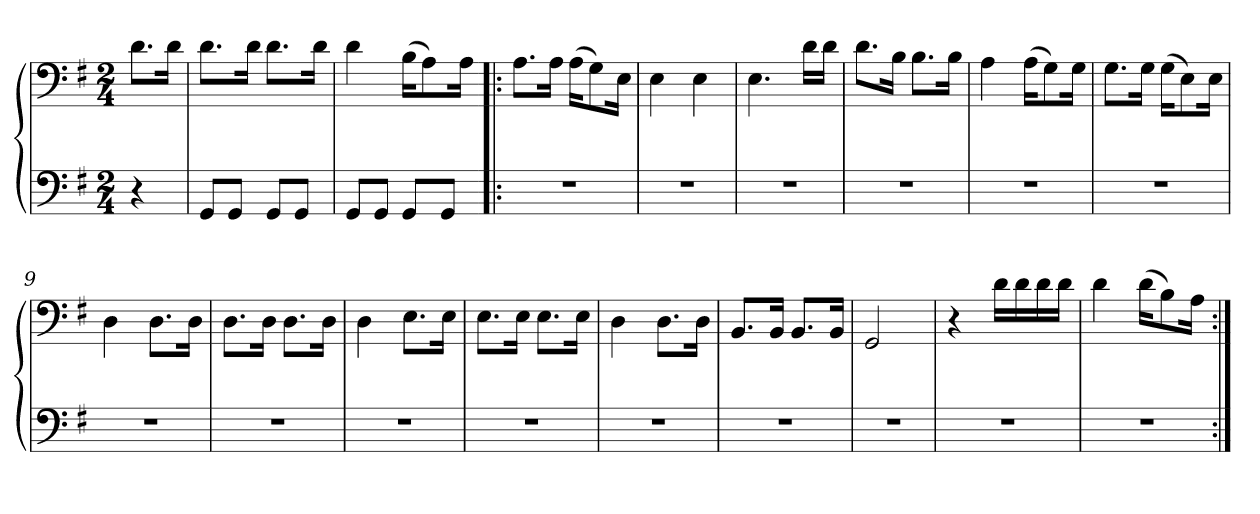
**kern	**kern
*part1	*part1
*staff2	*staff1
*clefF4	*clefF4
*k[f#]	*k[f#]
*M2/4	*M2/4
=	=
4r	8.d\L
.	16d\Jk
=1	=1
8GG/L	8.d\L
8GG/J	.
.	16d\Jk
8GG/L	8.d\L
8GG/J	.
.	16d\Jk
=2	=2
8GG/L	4d\
8GG/J	.
8GG/L	(16B\KL
.	8A\)
8GG/J	.
.	16A\Jk
=3!|:	=3!|:
2r	8.A\L
.	16A\Jk
.	(16A\KL
.	8G\)
.	16E\Jk
=4	=4
2r	4E\
.	4E\
=5	=5
2r	4.E\
.	16d\LL
.	16d\JJ
=6	=6
2r	8.d\L
.	16B\Jk
.	8.B\L
.	16B\Jk
=7	=7
2r	4A\
.	(16A\KL
.	8G\)
.	16G\Jk
=8	=8
2r	8.G\L
.	16G\Jk
.	(16G\KL
.	8E\)
.	16E\Jk
=9	=9
2r	4D\
.	8.D\L
.	16D\Jk
=10	=10
2r	8.D\L
.	16D\Jk
.	8.D\L
.	16D\Jk
=11	=11
2r	4D\
.	8.E\L
.	16E\Jk
=12	=12
2r	8.E\L
.	16E\Jk
.	8.E\L
.	16E\Jk
=13	=13
2r	4D\
.	8.D\L
.	16D\Jk
=14	=14
2r	8.BB/L
.	16BB/Jk
.	8.BB/L
.	16BB/Jk
=15	=15
2r	2GG/
=16	=16
2r	4r
.	16d\LL
.	16d\
.	16d\
.	16d\JJ
=17	=17
2r	4d\
.	(16d\KL
.	8B\)
.	16A\Jk
=:|!	=:|!
*-	*-
